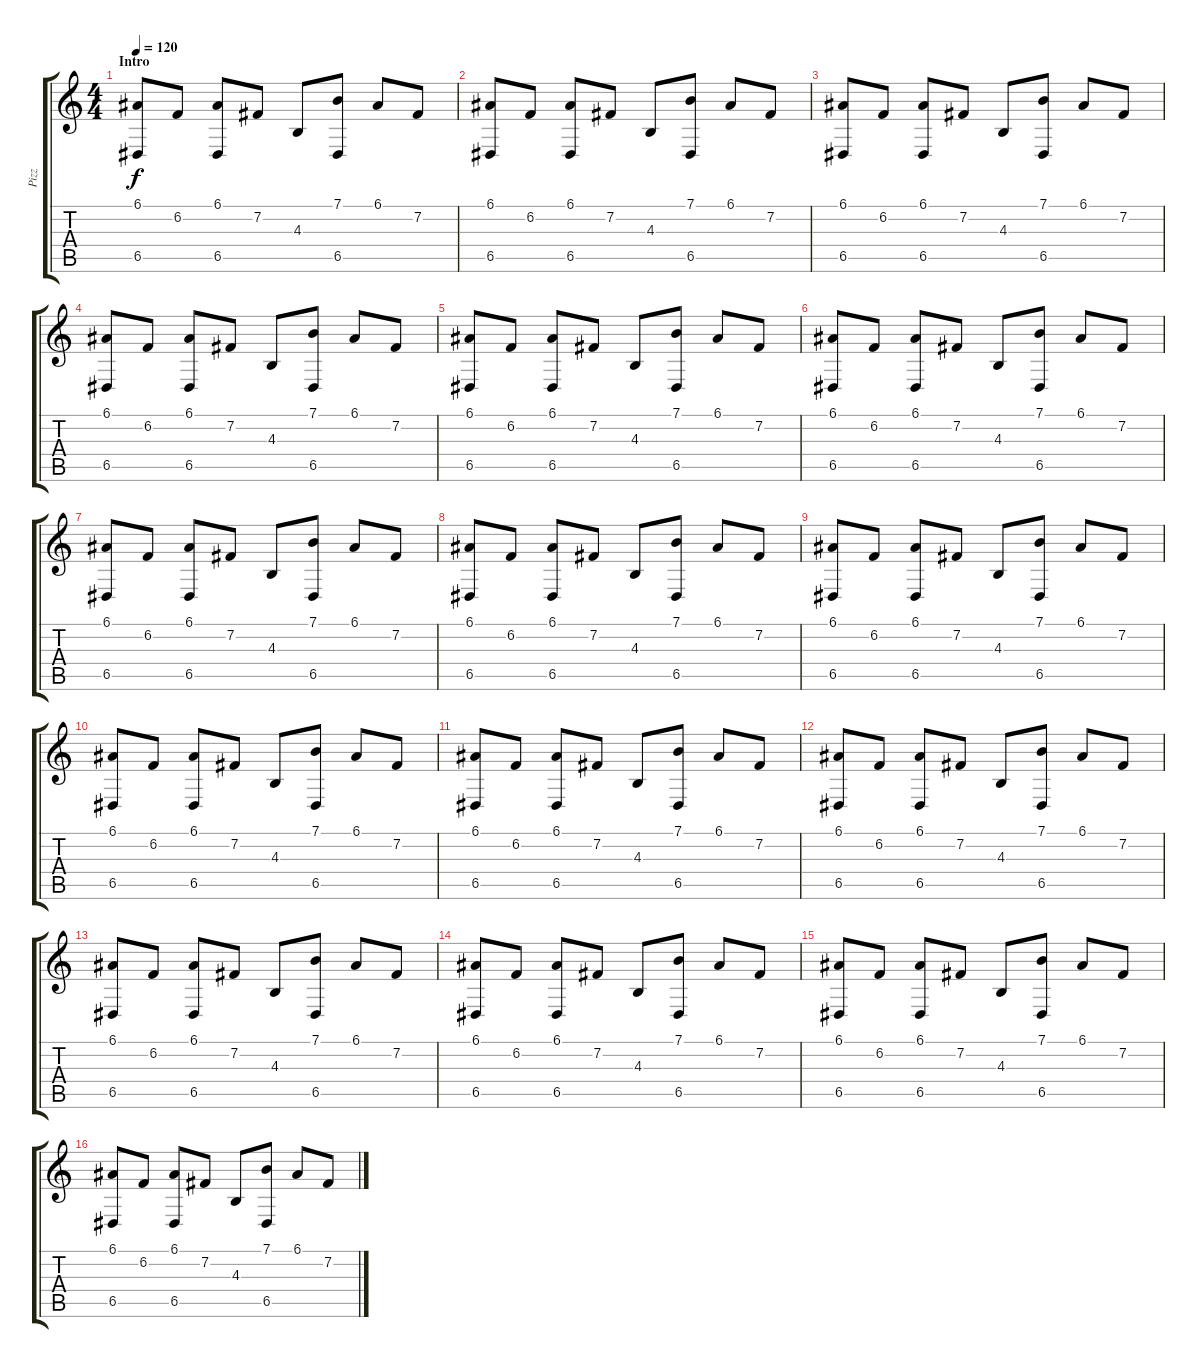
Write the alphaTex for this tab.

\track ("Pizz" "Pizz") {instrument pizzicatostrings}
\staff {score tabs}
\tuning (E4 B3 G3 D3 A2 E2) {hide}
\ts (4 4)
\section ("" "Intro")
\tempo 120
\clef g2
\ks c
(6.1 6.5).8{dy f instrument pizzicatostrings} 6.2.8 (6.1 6.5).8 7.2.8 4.3.8 (7.1 6.5).8 6.1.8 7.2.8 |
(6.1 6.5).8 6.2.8 (6.1 6.5).8 7.2.8 4.3.8 (7.1 6.5).8 6.1.8 7.2.8 |
(6.1 6.5).8 6.2.8 (6.1 6.5).8 7.2.8 4.3.8 (7.1 6.5).8 6.1.8 7.2.8 |
(6.1 6.5).8 6.2.8 (6.1 6.5).8 7.2.8 4.3.8 (7.1 6.5).8 6.1.8 7.2.8 |
(6.1 6.5).8 6.2.8 (6.1 6.5).8 7.2.8 4.3.8 (7.1 6.5).8 6.1.8 7.2.8 |
(6.1 6.5).8 6.2.8 (6.1 6.5).8 7.2.8 4.3.8 (7.1 6.5).8 6.1.8 7.2.8 |
(6.1 6.5).8 6.2.8 (6.1 6.5).8 7.2.8 4.3.8 (7.1 6.5).8 6.1.8 7.2.8 |
(6.1 6.5).8 6.2.8 (6.1 6.5).8 7.2.8 4.3.8 (7.1 6.5).8 6.1.8 7.2.8 |
(6.1 6.5).8 6.2.8 (6.1 6.5).8 7.2.8 4.3.8 (7.1 6.5).8 6.1.8 7.2.8 |
(6.1 6.5).8 6.2.8 (6.1 6.5).8 7.2.8 4.3.8 (7.1 6.5).8 6.1.8 7.2.8 |
(6.1 6.5).8 6.2.8 (6.1 6.5).8 7.2.8 4.3.8 (7.1 6.5).8 6.1.8 7.2.8 |
(6.1 6.5).8 6.2.8 (6.1 6.5).8 7.2.8 4.3.8 (7.1 6.5).8 6.1.8 7.2.8 |
(6.1 6.5).8 6.2.8 (6.1 6.5).8 7.2.8 4.3.8 (7.1 6.5).8 6.1.8 7.2.8 |
(6.1 6.5).8 6.2.8 (6.1 6.5).8 7.2.8 4.3.8 (7.1 6.5).8 6.1.8 7.2.8 |
(6.1 6.5).8 6.2.8 (6.1 6.5).8 7.2.8 4.3.8 (7.1 6.5).8 6.1.8 7.2.8 |
(6.1 6.5).8 6.2.8 (6.1 6.5).8 7.2.8 4.3.8 (7.1 6.5).8 6.1.8 7.2.8
